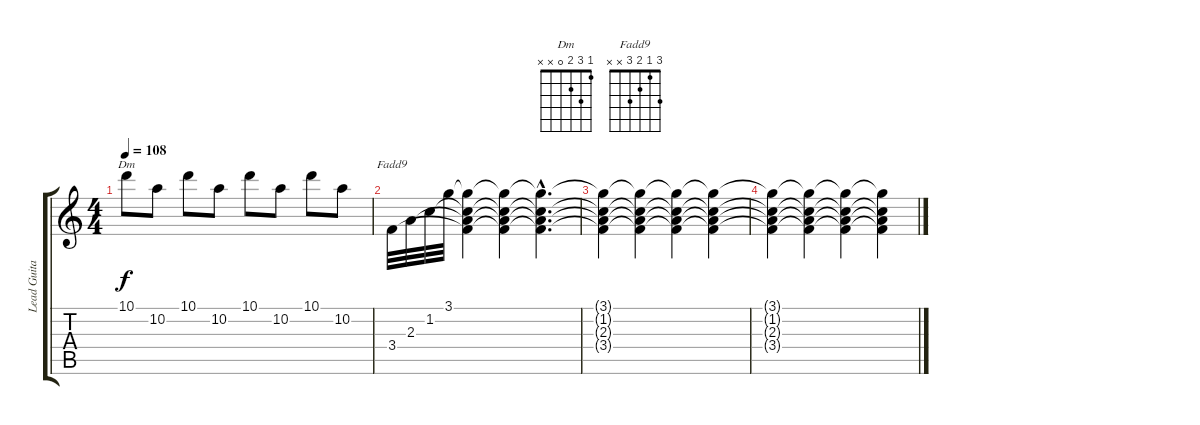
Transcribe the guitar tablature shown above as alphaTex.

\track ("Lead Guitar" "Lead Guita") {instrument acousticguitarsteel}
\staff {score tabs}
\tuning (E4 B3 G3 D3 A2 E2) {hide}
\chord ("Dm" 1 3 2 0 x x)
\chord ("Fadd9" 3 1 2 3 x x)
\ts (4 4)
\tempo 108
\clef g2
\ks c
10.1.8{ch "Dm" dy f} 10.2.8 10.1.8 10.2.8 10.1.8 10.2.8 10.1.8 10.2.8 |
3.4.32{ch "Fadd9"} 2.3.32 1.2.32 3.1.32 (3.1{t} 1.2{t} 2.3{t} 3.4{t}).4{volume 0} (3.1{t} 1.2{t} 2.3{t} 3.4{t}).4 (3.1{hac t} 1.2{hac t} 2.3{hac t} 3.4{hac t}).4{d} |
(3.1{t} 1.2{t} 2.3{t} 3.4{t}).4 (3.1{t} 1.2{t} 2.3{t} 3.4{t}).4 (3.1{t} 1.2{t} 2.3{t} 3.4{t}).4 (3.1{t} 1.2{t} 2.3{t} 3.4{t}).4 |
(3.1{t} 1.2{t} 2.3{t} 3.4{t}).4 (3.1{t} 1.2{t} 2.3{t} 3.4{t}).4 (3.1{t} 1.2{t} 2.3{t} 3.4{t}).4 (3.1{t} 1.2{t} 2.3{t} 3.4{t}).4
